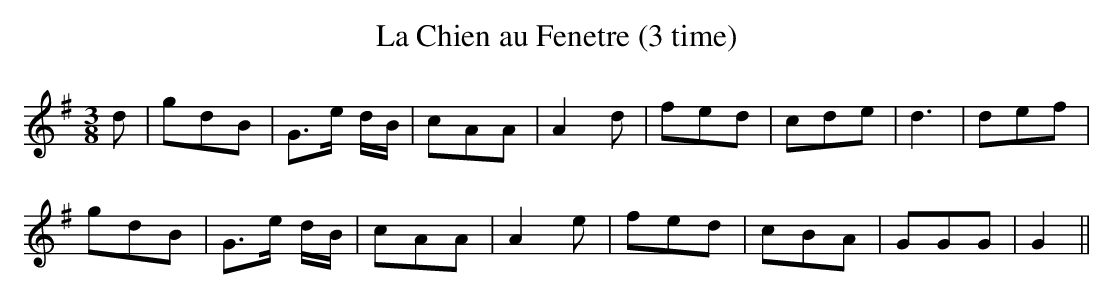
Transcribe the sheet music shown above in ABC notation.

X:1
T:La Chien au Fenetre (3 time)
L:1/8
M:3/8
K:G major
d | gdB | G>e d/B/ | cAA | A2d | fed | cde | d3 | def |
gdB | G>e d/B/ | cAA | A2e | fed | cBA | GGG | G2 ||
